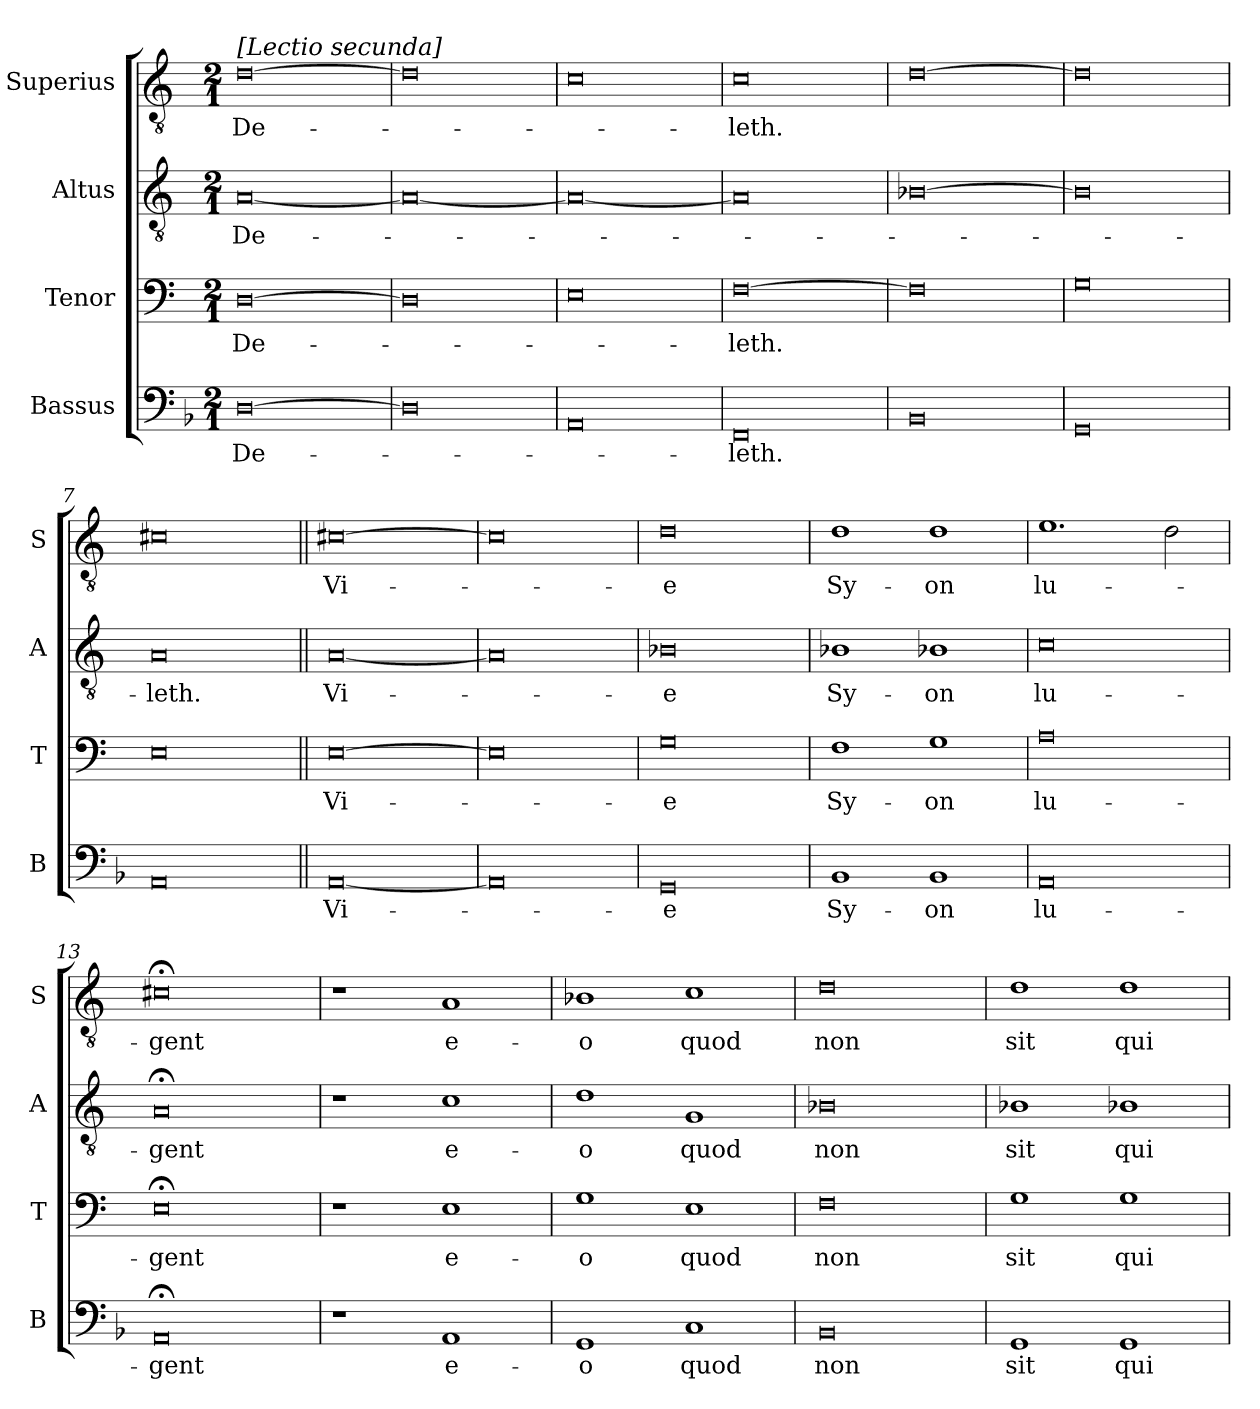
**kern	**text	**kern	**text	**kern	**text	**kern	**text
*part4	*part4	*part3	*part3	*part2	*part2	*part1	*part1
*staff4	*staff4	*staff3	*staff3	*staff2	*staff2	*staff1	*staff1
*I"Bassus	*	*I"Tenor	*	*I"Altus	*	*I"Superius	*
*I'B	*	*I'T	*	*I'A	*	*I'S	*
*clefF4	*	*clefF4	*	*clefGv2	*	*clefGv2	*
*k[b-]	*	*k[]	*	*k[]	*	*k[]	*
*d:	*	*a:	*	*a:	*	*a:	*
*M2/1	*	*M2/1	*	*M2/1	*	*M2/1	*
=1	=1	=1	=1	=1	=1	=1	=1
!	!	!	!	!	!	!LO:TX:a:t=[In coena Domini. Primo nocturno]\n[Lectio secunda]	!
[0D	De-	[0D	De-	[0A	De-	[0d	De-
=2	=2	=2	=2	=2	=2	=2	=2
0D]	.	0D]	.	0A_	.	0d]	.
=3	=3	=3	=3	=3	=3	=3	=3
0AA	.	0E	.	0A_	.	0c	.
=4	=4	=4	=4	=4	=4	=4	=4
0FF	-leth.	[0F	-leth.	0A]	.	0c	-leth.
=5	=5	=5	=5	=5	=5	=5	=5
0BB-	.	0F]	.	[0B-X	.	[0d	.
=6	=6	=6	=6	=6	=6	=6	=6
0GG	.	0G	.	0B-]	.	0d]	.
=7	=7	=7	=7	=7	=7	=7	=7
0AA	.	0E	.	0A	-leth.	0c#X	.
=8||	=8||	=8||	=8||	=8||	=8||	=8||	=8||
[0AA	Vi-	[0E	Vi-	[0A	Vi-	[0c#X	Vi-
=9	=9	=9	=9	=9	=9	=9	=9
0AA]	.	0E]	.	0A]	.	0c#]	.
=10	=10	=10	=10	=10	=10	=10	=10
0GG	-e	0G	-e	0B-X	e	0d	-e
=11	=11	=11	=11	=11	=11	=11	=11
1BB-	Sy-	1F	Sy-	1B-X	Sy-	1d	Sy-
1BB-	-on	1G	-on	1B-X	-on	1d	-on
=12	=12	=12	=12	=12	=12	=12	=12
0AA	lu-	0A	lu-	0c	lu-	1.e	lu-
.	.	.	.	.	.	2d	.
=13	=13	=13	=13	=13	=13	=13	=13
0AA;<	-gent	0E;<	-gent	0A;<	-gent	0c#X;<	-gent
=14	=14	=14	=14	=14	=14	=14	=14
1r	.	1r	.	1r	.	1r	.
1AA	e-	1E	e-	1c	e-	1A	e-
=15	=15	=15	=15	=15	=15	=15	=15
1GG	-o	1G	-o	1d	-o	1B-X	-o
1C	quod	1E	quod	1G	quod	1c	quod
=16	=16	=16	=16	=16	=16	=16	=16
0BB-	non	0F	non	0B-X	non	0d	non
=17	=17	=17	=17	=17	=17	=17	=17
1GG	sit	1G	sit	1B-X	sit	1d	sit
1GG	qui	1G	qui	1B-X	qui	1d	qui
=	=	=	=	=	=	=	=
*-	*-	*-	*-	*-	*-	*-	*-
